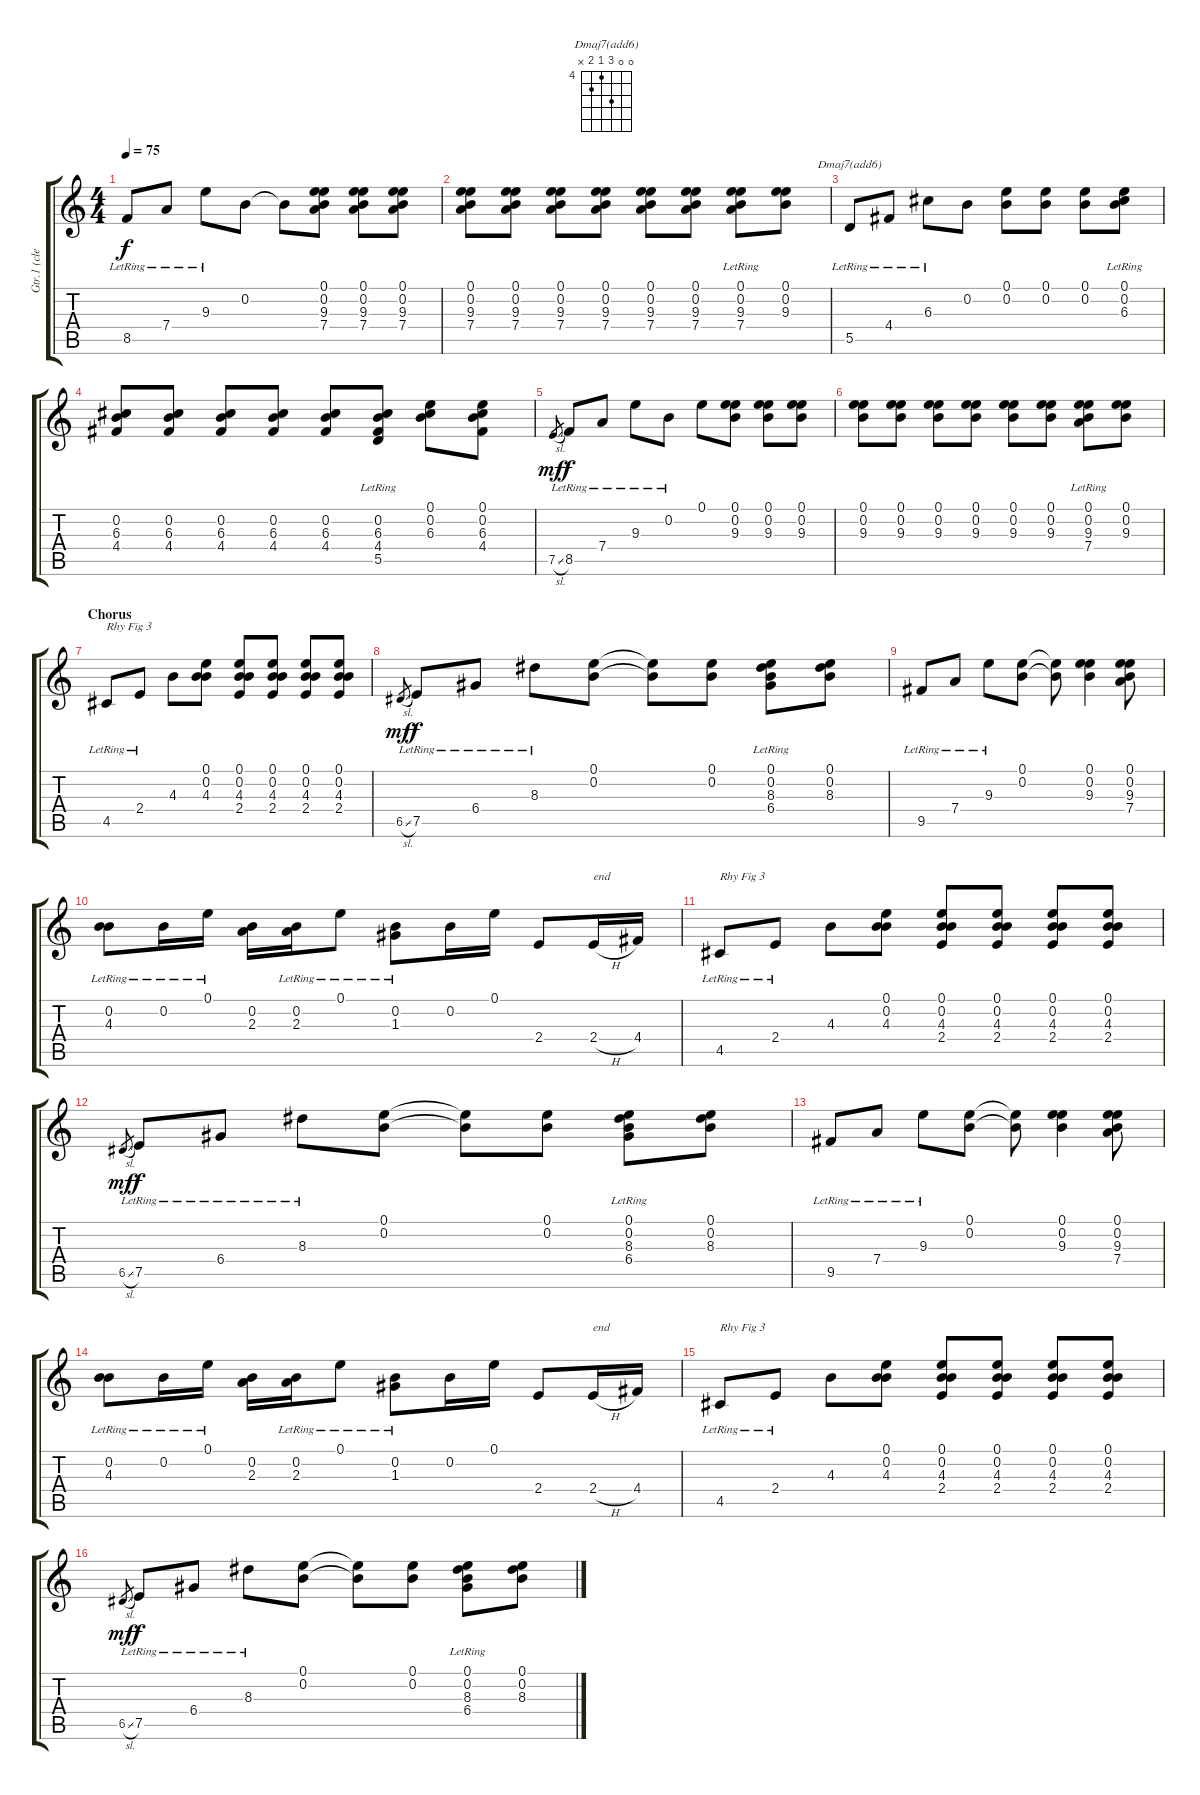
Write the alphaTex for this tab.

\track ("Gtr.1 (clean)" "Gtr.1 (cle") {instrument electricguitarjazz}
\staff {score tabs}
\tuning (E4 B3 G3 D3 A2 E2) {hide}
\chord ("Dmaj7(add6)" 0 0 6 4 5 x) {firstfret 4}
\ts (4 4)
\tempo 75
\clef g2
\ks c
8.5{lr}.8{dy f} 7.4{lr}.8 9.3{lr}.8 0.2.8 0.2{t}.8 (0.1 0.2 9.3 7.4).8 (0.1 0.2 9.3 7.4).8 (0.1 0.2 9.3 7.4).8 |
(0.1 0.2 9.3 7.4).8 (0.1 0.2 9.3 7.4).8 (0.1 0.2 9.3 7.4).8 (0.1 0.2 9.3 7.4).8 (0.1 0.2 9.3 7.4).8 (0.1 0.2 9.3 7.4).8 (0.1 0.2 9.3 7.4{lr}).8 (0.1 0.2 9.3).8 |
5.5{lr}.8{ch "Dmaj7(add6)"} 4.4{lr}.8 6.3{lr}.8 0.2.8 (0.1 0.2).8 (0.1 0.2).8 (0.1 0.2).8 (0.1{lr} 0.2 6.3).8 |
(0.2 6.3 4.4).8 (0.2 6.3 4.4).8 (0.2 6.3 4.4).8 (0.2 6.3 4.4).8 (0.2 6.3 4.4).8 (0.2 6.3 4.4{lr} 5.5{lr}).8 (0.1 0.2 6.3).8 (0.1 0.2 6.3 4.4).8 |
7.5{sl}.8{gr dy mf} 8.5{lr}.8{dy f} 7.4{lr}.8 9.3{lr}.8 0.2{lr}.8 0.1.8 (0.1 0.2 9.3).8 (0.1 0.2 9.3).8 (0.1 0.2 9.3).8 |
(0.1 0.2 9.3).8 (0.1 0.2 9.3).8 (0.1 0.2 9.3).8 (0.1 0.2 9.3).8 (0.1 0.2 9.3).8 (0.1 0.2 9.3).8 (0.1 0.2 9.3 7.4{lr}).8 (0.1 0.2 9.3).8 |
\section ("" "Chorus")
4.5{lr}.8{txt "Rhy Fig 3"} 2.4{lr}.8 4.3.8 (0.1 0.2 4.3).8 (0.1 0.2 4.3 2.4).8 (0.1 0.2 4.3 2.4).8 (0.1 0.2 4.3 2.4).8 (0.1 0.2 4.3 2.4).8 |
6.5{sl}.8{gr dy mf} 7.5{lr}.8{dy f} 6.4{lr}.8 8.3{lr}.8 (0.1 0.2).8 (0.1{t} 0.2{t}).8 (0.1 0.2).8 (0.1 0.2 8.3 6.4{lr}).8 (0.1 0.2 8.3).8 |
9.5{lr}.8 7.4{lr}.8 9.3{lr}.8 (0.1 0.2).8 (0.1{t} 0.2{t}).8 (0.1 0.2 9.3).4 (0.1 0.2 9.3 7.4).8 |
(0.2 4.3{lr}).8 0.2{lr}.16 0.1{lr}.16 (0.2 2.3).16 (0.2{lr} 2.3{lr}).16 0.1{lr}.8 (0.2 1.3{lr}).8 0.2.16 0.1.16 2.4.8 2.4{h}.16{txt "end"} 4.4.16 |
4.5{lr}.8{txt "Rhy Fig 3"} 2.4{lr}.8 4.3.8 (0.1 0.2 4.3).8 (0.1 0.2 4.3 2.4).8 (0.1 0.2 4.3 2.4).8 (0.1 0.2 4.3 2.4).8 (0.1 0.2 4.3 2.4).8 |
6.5{sl}.8{gr dy mf} 7.5{lr}.8{dy f} 6.4{lr}.8 8.3{lr}.8 (0.1 0.2).8 (0.1{t} 0.2{t}).8 (0.1 0.2).8 (0.1 0.2 8.3 6.4{lr}).8 (0.1 0.2 8.3).8 |
9.5{lr}.8 7.4{lr}.8 9.3{lr}.8 (0.1 0.2).8 (0.1{t} 0.2{t}).8 (0.1 0.2 9.3).4 (0.1 0.2 9.3 7.4).8 |
(0.2 4.3{lr}).8 0.2{lr}.16 0.1{lr}.16 (0.2 2.3).16 (0.2{lr} 2.3{lr}).16 0.1{lr}.8 (0.2 1.3{lr}).8 0.2.16 0.1.16 2.4.8 2.4{h}.16{txt "end"} 4.4.16 |
4.5{lr}.8{txt "Rhy Fig 3"} 2.4{lr}.8 4.3.8 (0.1 0.2 4.3).8 (0.1 0.2 4.3 2.4).8 (0.1 0.2 4.3 2.4).8 (0.1 0.2 4.3 2.4).8 (0.1 0.2 4.3 2.4).8 |
6.5{sl}.8{gr dy mf} 7.5{lr}.8{dy f} 6.4{lr}.8 8.3{lr}.8 (0.1 0.2).8 (0.1{t} 0.2{t}).8 (0.1 0.2).8 (0.1 0.2 8.3 6.4{lr}).8 (0.1 0.2 8.3).8
